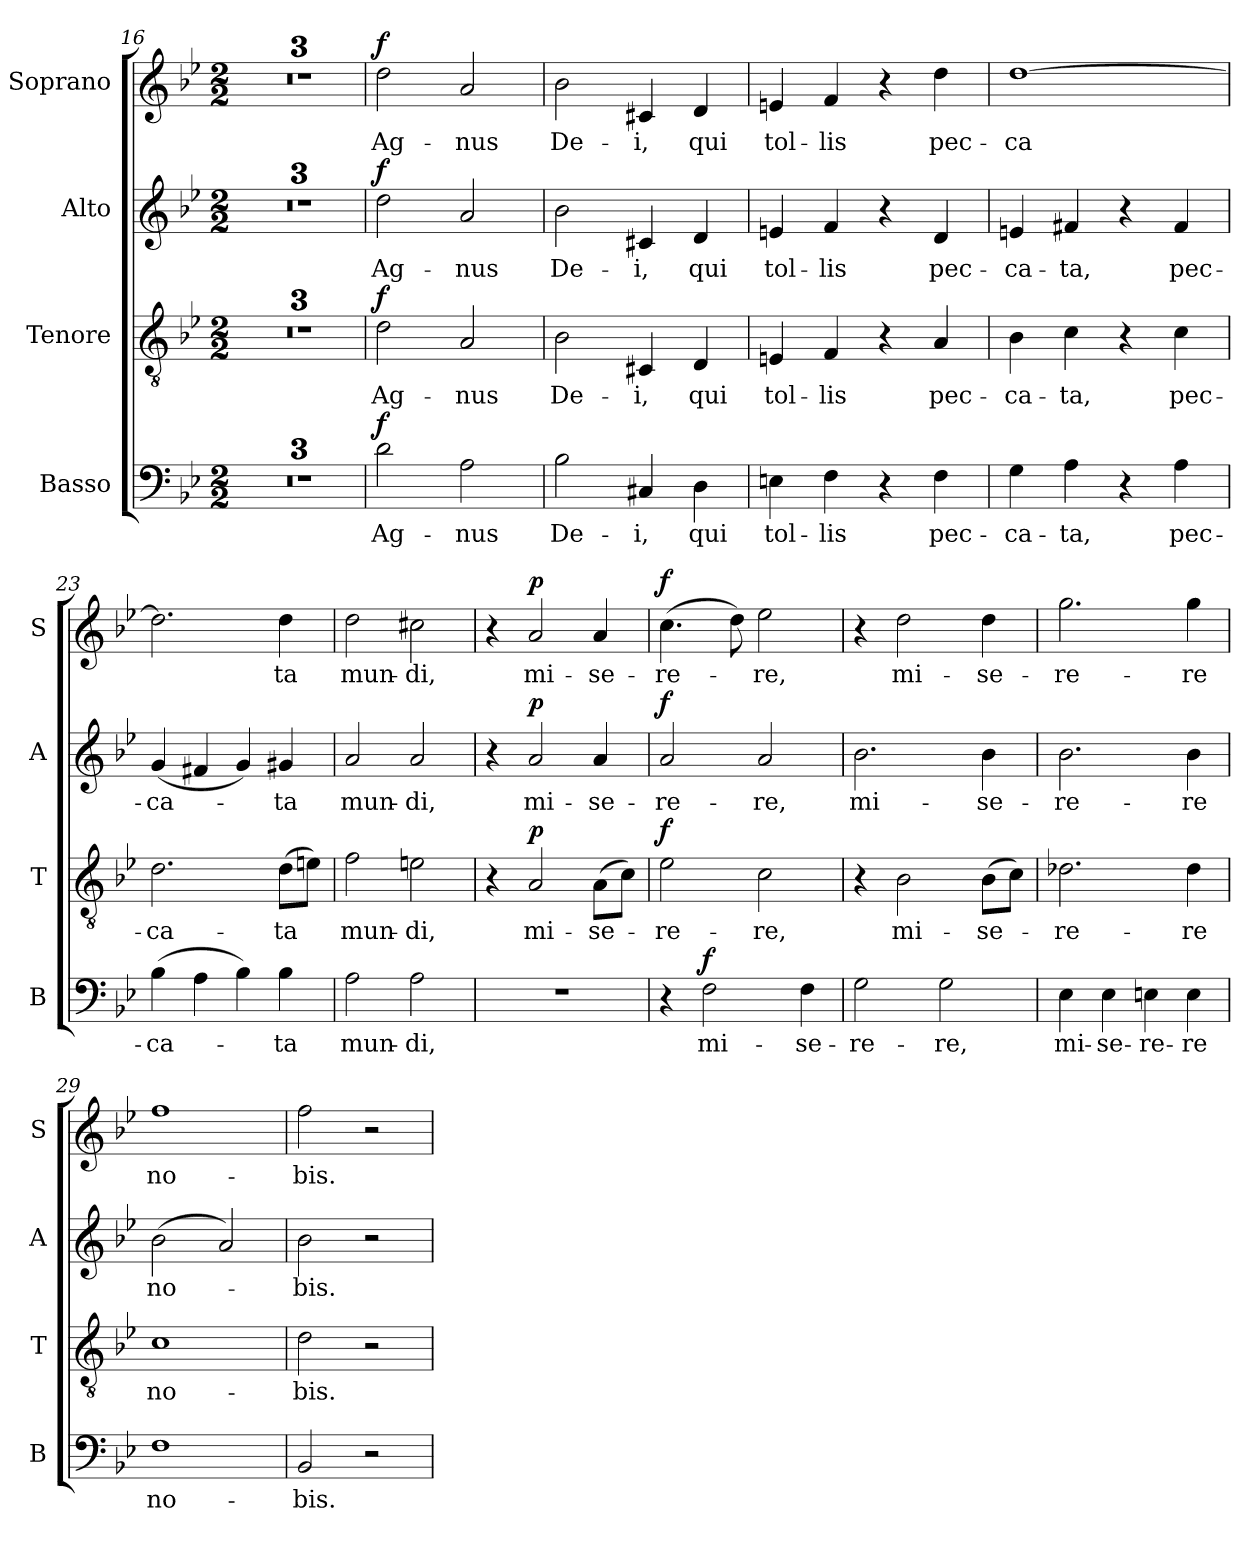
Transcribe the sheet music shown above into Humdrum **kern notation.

**kern	**text	**dynam	**kern	**text	**dynam	**kern	**text	**dynam	**kern	**text	**dynam
*part4	*part4	*part4	*part3	*part3	*part3	*part2	*part2	*part2	*part1	*part1	*part1
*staff4	*staff4	*staff4	*staff3	*staff3	*staff3	*staff2	*staff2	*staff2	*staff1	*staff1	*staff1
*I"Basso	*	*	*I"Tenore	*	*	*I"Alto	*	*	*I"Soprano	*	*
*I'B	*	*	*I'T	*	*	*I'A	*	*	*I'S	*	*
*clefF4	*	*	*clefGv2	*	*	*clefG2	*	*	*clefG2	*	*
*k[b-e-]	*	*	*k[b-e-]	*	*	*k[b-e-]	*	*	*k[b-e-]	*	*
*g:	*	*	*g:	*	*	*g:	*	*	*g:	*	*
*M2/2	*	*	*M2/2	*	*	*M2/2	*	*	*M2/2	*	*
=16	=16	=16	=16	=16	=16	=16	=16	=16	=16	=16	=16
1r	.	.	1r	.	.	1r	.	.	1r	.	.
=17	=17	=17	=17	=17	=17	=17	=17	=17	=17	=17	=17
1r	.	.	1r	.	.	1r	.	.	1r	.	.
=18	=18	=18	=18	=18	=18	=18	=18	=18	=18	=18	=18
1r	.	.	1r	.	.	1r	.	.	1r	.	.
=19	=19	=19	=19	=19	=19	=19	=19	=19	=19	=19	=19
!	!	!LO:DY:a	!	!	!LO:DY:a	!	!	!LO:DY:a	!	!	!LO:DY:a
2d\	Ag-	f	2d\	Ag-	f	2dd\	Ag-	f	2dd\	Ag-	f
2A\	-nus	.	2A/	-nus	.	2a/	-nus	.	2a/	-nus	.
=20	=20	=20	=20	=20	=20	=20	=20	=20	=20	=20	=20
2B-\	De-	.	2B-\	De-	.	2b-\	De-	.	2b-\	De-	.
4C#X/	-i,	.	4C#X/	-i,	.	4c#X/	-i,	.	4c#X/	-i,	.
4D\	qui	.	4D/	qui	.	4d/	qui	.	4d/	qui	.
=21	=21	=21	=21	=21	=21	=21	=21	=21	=21	=21	=21
4En\	tol-	.	4En/	tol-	.	4en/	tol-	.	4en/	tol-	.
4F\	-lis	.	4F/	-lis	.	4f/	-lis	.	4f/	-lis	.
4r	.	.	4r	.	.	4r	.	.	4r	.	.
4F\	pec-	.	4A/	pec-	.	4d/	pec-	.	4dd\	pec-	.
!!LO:LB:g=z
=22	=22	=22	=22	=22	=22	=22	=22	=22	=22	=22	=22
4G\	-ca-	.	4B-\	-ca-	.	4en/	-ca-	.	[1dd	-ca	.
4A\	-ta,	.	4c\	-ta,	.	4f#X/	-ta,	.	.	.	.
4r	.	.	4r	.	.	4r	.	.	.	.	.
4A\	pec-	.	4c\	pec-	.	4f#/	pec-	.	.	.	.
=23	=23	=23	=23	=23	=23	=23	=23	=23	=23	=23	=23
(>4B-\	-ca-	.	2.d\	-ca-	.	(<4g/	-ca-	.	2.dd\]	.	.
4A\	.	.	.	.	.	4f#X/	.	.	.	.	.
4B-\)	.	.	.	.	.	4g/)	.	.	.	.	.
4B-\	-ta	.	(>8d\L	-ta	.	4g#X/	-ta	.	4dd\	ta	.
.	.	.	8en\J)	.	.	.	.	.	.	.	.
=24	=24	=24	=24	=24	=24	=24	=24	=24	=24	=24	=24
2A\	mun-	.	2f\	mun-	.	2a/	mun-	.	2dd\	mun-	.
2A\	-di,	.	2en\	-di,	.	2a/	-di,	.	2cc#X\	-di,	.
=25	=25	=25	=25	=25	=25	=25	=25	=25	=25	=25	=25
1r	.	.	4r	.	.	4r	.	.	4r	.	.
!	!	!	!	!	!LO:DY:a	!	!	!LO:DY:a	!	!	!LO:DY:a
.	.	.	2A/	mi-	p	2a/	mi-	p	2a/	mi-	p
.	.	.	(>8A\L	-se-	.	4a/	-se-	.	4a/	-se-	.
.	.	.	8c\J)	.	.	.	.	.	.	.	.
=26	=26	=26	=26	=26	=26	=26	=26	=26	=26	=26	=26
!	!	!	!	!	!LO:DY:a	!	!	!LO:DY:a	!	!	!LO:DY:a
4r	.	.	2e-\	-re-	f	2a/	-re-	f	(>4.cc\	-re-	f
!	!	!LO:DY:a	!	!	!	!	!	!	!	!	!
2F\	mi-	f	.	.	.	.	.	.	.	.	.
.	.	.	.	.	.	.	.	.	8dd\)	.	.
.	.	.	2c\	-re,	.	2a/	-re,	.	2ee-\	-re,	.
4F\	-se-	.	.	.	.	.	.	.	.	.	.
=27	=27	=27	=27	=27	=27	=27	=27	=27	=27	=27	=27
2G\	-re-	.	4r	.	.	2.b-\	mi-	.	4r	.	.
.	.	.	2B-\	mi-	.	.	.	.	2dd\	mi-	.
2G\	-re,	.	.	.	.	.	.	.	.	.	.
.	.	.	(>8B-\L	-se-	.	4b-\	-se-	.	4dd\	-se-	.
.	.	.	8c\J)	.	.	.	.	.	.	.	.
!!LO:LB:g=z
=28	=28	=28	=28	=28	=28	=28	=28	=28	=28	=28	=28
4E-\	mi-	.	2.d-X\	-re-	.	2.b-\	-re-	.	2.gg\	-re-	.
4E-\	-se-	.	.	.	.	.	.	.	.	.	.
4En\	-re-	.	.	.	.	.	.	.	.	.	.
4E\	-re	.	4d-\	-re	.	4b-\	-re	.	4gg\	-re	.
=29	=29	=29	=29	=29	=29	=29	=29	=29	=29	=29	=29
1F	no-	.	1c	no-	.	(>2b-\	no-	.	1ff	no-	.
.	.	.	.	.	.	2a/)	.	.	.	.	.
=30	=30	=30	=30	=30	=30	=30	=30	=30	=30	=30	=30
2BB-/	-bis.	.	2d\	-bis.	.	2b-\	-bis.	.	2ff\	-bis.	.
2r	.	.	2r	.	.	2r	.	.	2r	.	.
=	=	=	=	=	=	=	=	=	=	=	=
*-	*-	*-	*-	*-	*-	*-	*-	*-	*-	*-	*-
